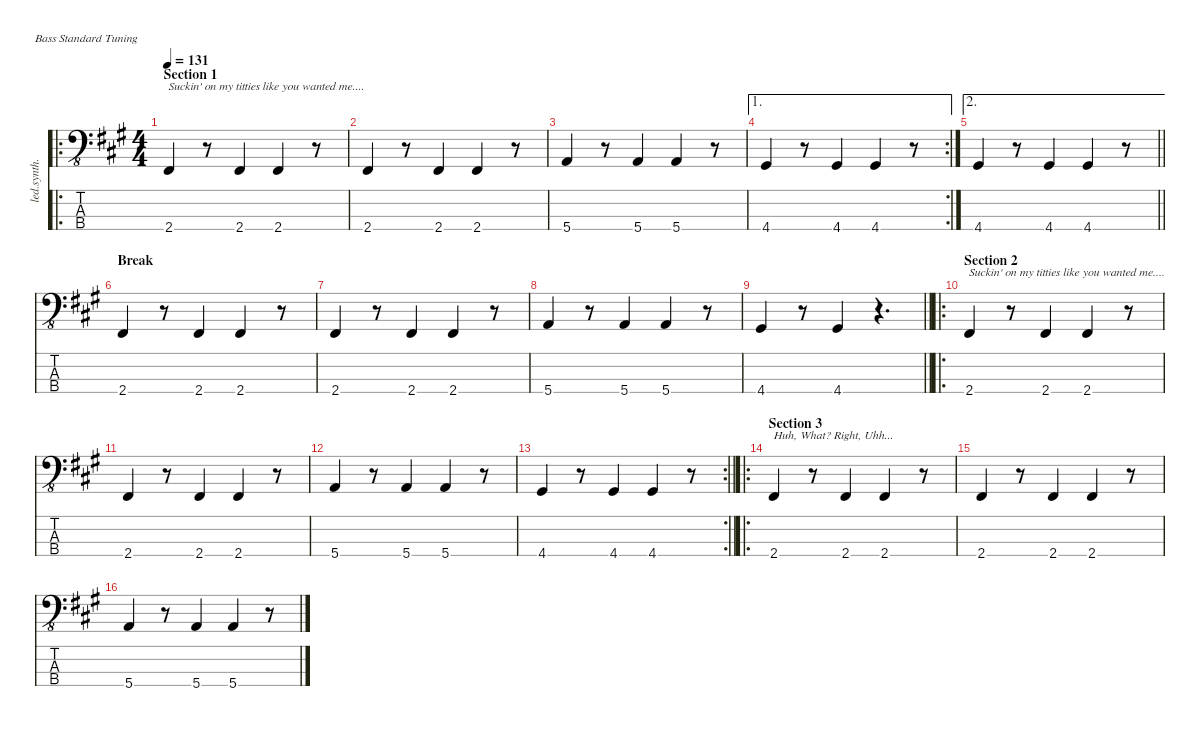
\defaultSystemsLayout 4
\hideDynamics
\bracketExtendMode nobrackets
\otherSystemsTrackNameOrientation horizontal
\track ("Synth Bassline" "led.synth.") {defaultSystemsLayout 8 instrument lead2sawtooth}
\staff {score tabs}
\tuning (G2 D2 A1 E1)
\ro
\ts (4 4)
\section ("" "Section 1")
\tempo 131
\clef f4
\ottava 8vb
\ks f#minor
2.4{acc #}.4{txt "Suckin' on my titties like you wanted me...." dy f beam Up} r.8{beam Up} 2.4{acc #}.4{beam Up} 2.4{acc #}.4{beam Up} r.8{beam Up} |
2.4{acc #}.4{beam Up} r.8{beam Up} 2.4{acc #}.4{beam Up} 2.4{acc #}.4{beam Up} r.8{beam Up} |
5.4{acc forcenatural}.4{beam Up} r.8{beam Up} 5.4{acc forcenatural}.4{beam Up} 5.4{acc forcenatural}.4{beam Up} r.8{beam Up} |
\ae 1
\rc 2
4.4{acc #}.4{beam Up} r.8{beam Up} 4.4{acc #}.4{beam Up} 4.4{acc #}.4{beam Up} r.8{beam Up} |
\ae 2
\barLineRight lightlight
4.4{acc #}.4{beam Up} r.8{beam Up} 4.4{acc #}.4{beam Up} 4.4{acc #}.4{beam Up} r.8{beam Up} |
\section ("" "Break")
2.4{acc #}.4{beam Up} r.8{beam Up} 2.4{acc #}.4{beam Up} 2.4{acc #}.4{beam Up} r.8{beam Up} |
2.4{acc #}.4{beam Up} r.8{beam Up} 2.4{acc #}.4{beam Up} 2.4{acc #}.4{beam Up} r.8{beam Up} |
5.4{acc forcenatural}.4{beam Up} r.8{beam Up} 5.4{acc forcenatural}.4{beam Up} 5.4{acc forcenatural}.4{beam Up} r.8{beam Up} |
\barLineRight lightlight
4.4{acc #}.4{beam Up} r.8{beam Up} 4.4{acc #}.4{beam Up} r.4{d beam Up} |
\ro
\section ("" "Section 2")
2.4{acc #}.4{txt "Suckin' on my titties like you wanted me...." beam Up} r.8{beam Up} 2.4{acc #}.4{beam Up} 2.4{acc #}.4{beam Up} r.8{beam Up} |
2.4{acc #}.4{beam Up} r.8{beam Up} 2.4{acc #}.4{beam Up} 2.4{acc #}.4{beam Up} r.8{beam Up} |
5.4{acc forcenatural}.4{beam Up} r.8{beam Up} 5.4{acc forcenatural}.4{beam Up} 5.4{acc forcenatural}.4{beam Up} r.8{beam Up} |
\rc 2
\barLineRight lightlight
4.4{acc #}.4{beam Up} r.8{beam Up} 4.4{acc #}.4{beam Up} 4.4{acc #}.4{beam Up} r.8{beam Up} |
\ro
\section ("" "Section 3")
2.4{acc #}.4{txt "Huh, What? Right, Uhh..." beam Up} r.8{beam Up} 2.4{acc #}.4{beam Up} 2.4{acc #}.4{beam Up} r.8{beam Up} |
2.4{acc #}.4{beam Up} r.8{beam Up} 2.4{acc #}.4{beam Up} 2.4{acc #}.4{beam Up} r.8{beam Up} |
5.4{acc forcenatural}.4{beam Up} r.8{beam Up} 5.4{acc forcenatural}.4{beam Up} 5.4{acc forcenatural}.4{beam Up} r.8{beam Up}
